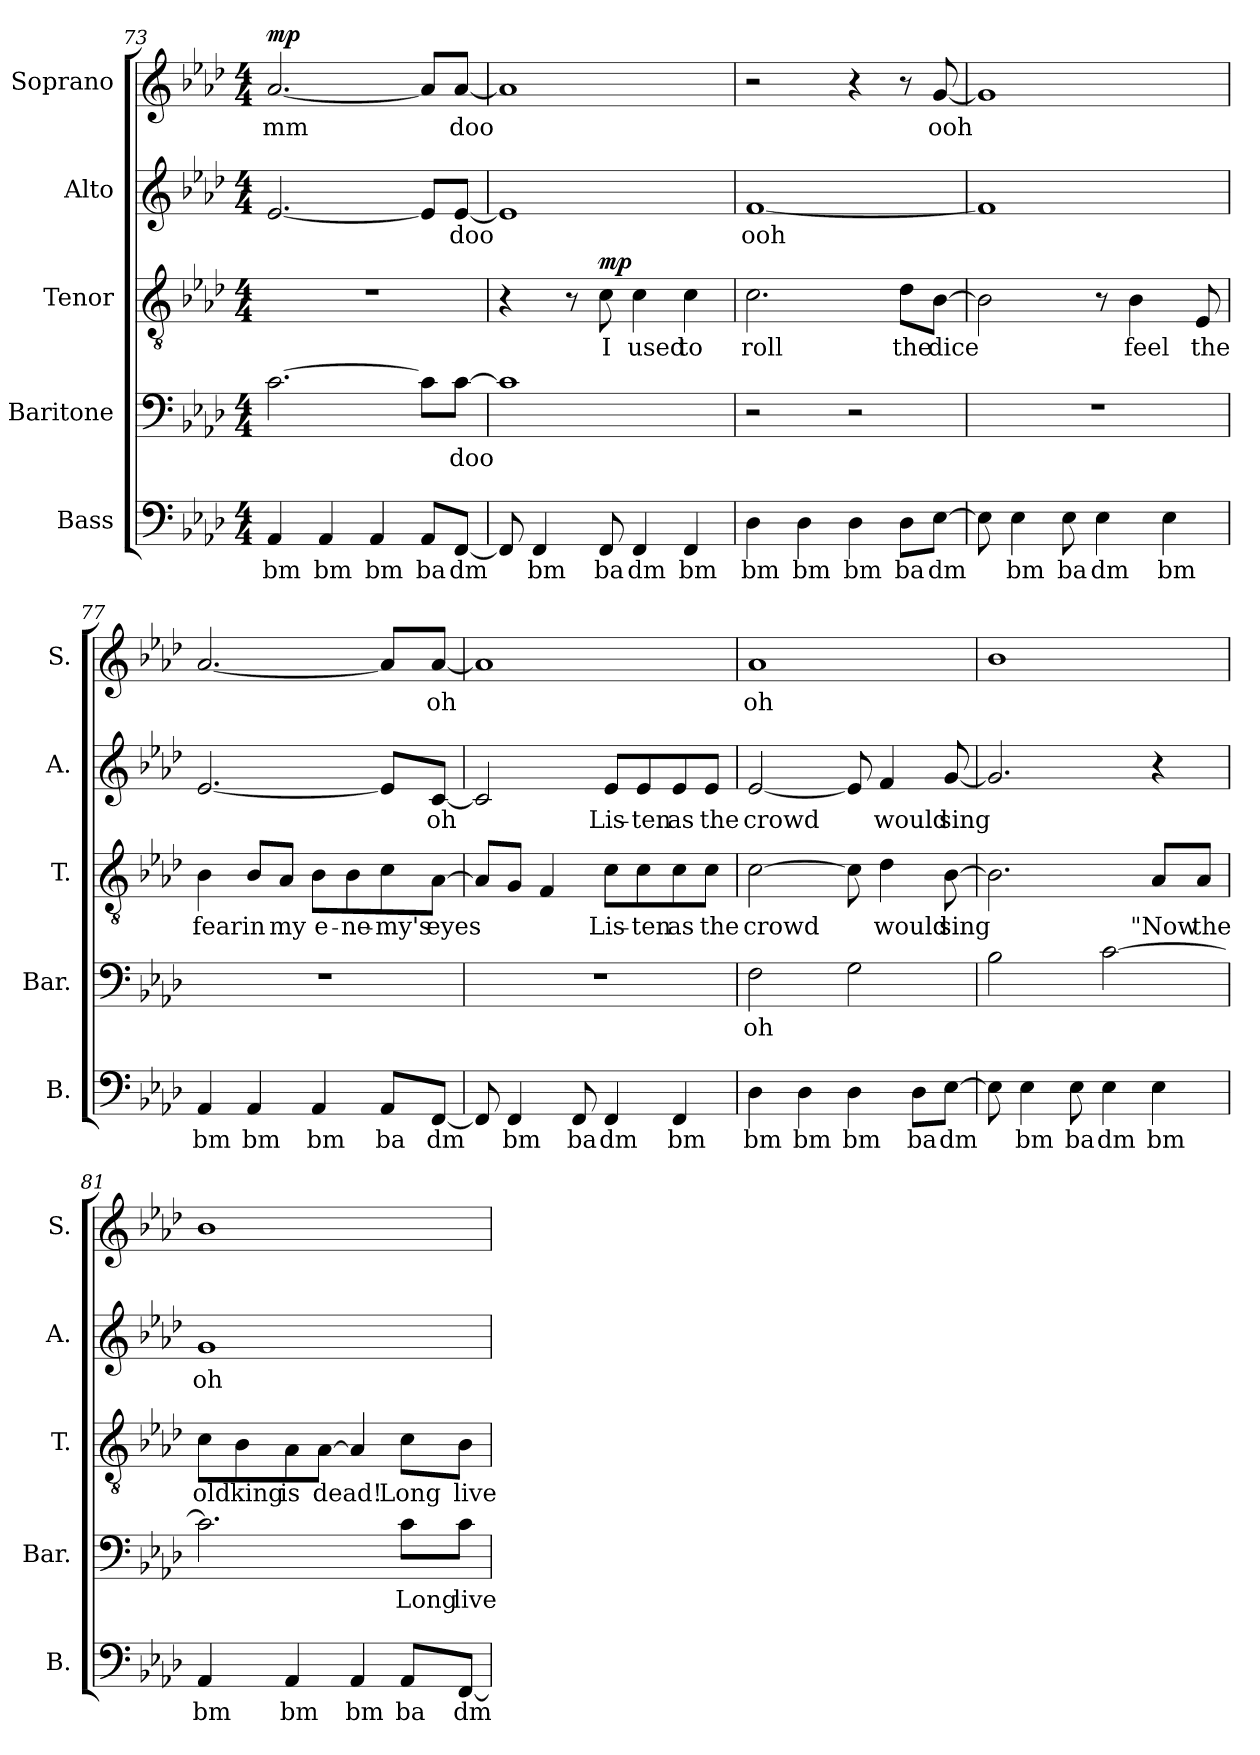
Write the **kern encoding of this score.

**kern	**text	**kern	**text	**kern	**text	**dynam	**kern	**text	**kern	**text	**dynam
*part5	*part5	*part4	*part4	*part3	*part3	*part3	*part2	*part2	*part1	*part1	*part1
*staff5	*staff5	*staff4	*staff4	*staff3	*staff3	*staff3	*staff2	*staff2	*staff1	*staff1	*staff1
*I"Bass	*	*I"Baritone	*	*I"Tenor	*	*	*I"Alto	*	*I"Soprano	*	*
*I'B.	*	*I'Bar.	*	*I'T.	*	*	*I'A.	*	*I'S.	*	*
*clefF4	*	*clefF4	*	*clefGv2	*	*	*clefG2	*	*clefG2	*	*
*k[b-e-a-d-]	*	*k[b-e-a-d-]	*	*k[b-e-a-d-]	*	*	*k[b-e-a-d-]	*	*k[b-e-a-d-]	*	*
*M4/4	*	*M4/4	*	*M4/4	*	*	*M4/4	*	*M4/4	*	*
=73	=73	=73	=73	=73	=73	=73	=73	=73	=73	=73	=73
!	!LO:LY:b	!	!	!	!	!	!	!	!	!LO:LY:b	!LO:DY:a
4AA-/	bm	[2.c\	.	1r	.	.	[2.e-/	.	[2.a-/	mm	mp
!	!LO:LY:b	!	!	!	!	!	!	!	!	!	!
4AA-/	bm	.	.	.	.	.	.	.	.	.	.
!	!LO:LY:b	!	!	!	!	!	!	!	!	!	!
4AA-/	bm	.	.	.	.	.	.	.	.	.	.
!	!LO:LY:b	!	!	!	!	!	!	!	!	!	!
8AA-/L	ba	8c\L]	.	.	.	.	8e-/L]	.	8a-/L]	.	.
!	!LO:LY:b	!	!LO:LY:b	!	!	!	!	!LO:LY:b	!	!LO:LY:b	!
[8FF/J	dm	[8c\J	doo	.	.	.	[8e-/J	doo	[8a-/J	doo	.
=74	=74	=74	=74	=74	=74	=74	=74	=74	=74	=74	=74
8FF/]	.	1c]	.	4r	.	.	1e-]	.	1a-]	.	.
!	!LO:LY:b	!	!	!	!	!	!	!	!	!	!
4FF/	bm	.	.	.	.	.	.	.	.	.	.
.	.	.	.	8r	.	.	.	.	.	.	.
!	!LO:LY:b	!	!	!	!LO:LY:b	!LO:DY:a	!	!	!	!	!
8FF/	ba	.	.	8c\	I	mp	.	.	.	.	.
!	!LO:LY:b	!	!	!	!LO:LY:b	!	!	!	!	!	!
4FF/	dm	.	.	4c\	used	.	.	.	.	.	.
!	!LO:LY:b	!	!	!	!LO:LY:b	!	!	!	!	!	!
4FF/	bm	.	.	4c\	to	.	.	.	.	.	.
=75	=75	=75	=75	=75	=75	=75	=75	=75	=75	=75	=75
!	!LO:LY:b	!	!	!	!LO:LY:b	!	!	!LO:LY:b	!	!	!
4D-\	bm	2r	.	2.c\	roll	.	[1f	ooh	2r	.	.
!	!LO:LY:b	!	!	!	!	!	!	!	!	!	!
4D-\	bm	.	.	.	.	.	.	.	.	.	.
!	!LO:LY:b	!	!	!	!	!	!	!	!	!	!
4D-\	bm	2r	.	.	.	.	.	.	4r	.	.
!	!LO:LY:b	!	!	!	!LO:LY:b	!	!	!	!	!	!
8D-\L	ba	.	.	8d-\L	the	.	.	.	8r	.	.
!	!LO:LY:b	!	!	!	!LO:LY:b	!	!	!	!	!LO:LY:b	!
[8E-\J	dm	.	.	[8B-\J	dice	.	.	.	[8g/	ooh	.
=76	=76	=76	=76	=76	=76	=76	=76	=76	=76	=76	=76
8E-\]	.	1r	.	2B-\]	.	.	1f]	.	1g]	.	.
!	!LO:LY:b	!	!	!	!	!	!	!	!	!	!
4E-\	bm	.	.	.	.	.	.	.	.	.	.
!	!LO:LY:b	!	!	!	!	!	!	!	!	!	!
8E-\	ba	.	.	.	.	.	.	.	.	.	.
!	!LO:LY:b	!	!	!	!	!	!	!	!	!	!
4E-\	dm	.	.	8r	.	.	.	.	.	.	.
!	!	!	!	!	!LO:LY:b	!	!	!	!	!	!
.	.	.	.	4B-\	feel	.	.	.	.	.	.
!	!LO:LY:b	!	!	!	!	!	!	!	!	!	!
4E-\	bm	.	.	.	.	.	.	.	.	.	.
!	!	!	!	!	!LO:LY:b	!	!	!	!	!	!
.	.	.	.	8E-/	the	.	.	.	.	.	.
!!LO:LB:g=z
=77	=77	=77	=77	=77	=77	=77	=77	=77	=77	=77	=77
!	!LO:LY:b	!	!	!	!LO:LY:b	!	!	!	!	!	!
4AA-/	bm	1r	.	4B-\	fear	.	[2.e-/	.	[2.a-/	.	.
!	!LO:LY:b	!	!	!	!LO:LY:b	!	!	!	!	!	!
4AA-/	bm	.	.	8B-/L	in	.	.	.	.	.	.
!	!	!	!	!	!LO:LY:b	!	!	!	!	!	!
.	.	.	.	8A-/J	my	.	.	.	.	.	.
!	!LO:LY:b	!	!	!	!LO:LY:b	!	!	!	!	!	!
4AA-/	bm	.	.	8B-\L	e-	.	.	.	.	.	.
!	!	!	!	!	!LO:LY:b	!	!	!	!	!	!
.	.	.	.	8B-\	-ne-	.	.	.	.	.	.
!	!LO:LY:b	!	!	!	!LO:LY:b	!	!	!	!	!	!
8AA-/L	ba	.	.	8c\	-my's	.	8e-/L]	.	8a-/L]	.	.
!	!LO:LY:b	!	!	!	!LO:LY:b	!	!	!LO:LY:b	!	!LO:LY:b	!
[8FF/J	dm	.	.	[8A-\J	eyes	.	[8c/J	oh	[8a-/J	oh	.
=78	=78	=78	=78	=78	=78	=78	=78	=78	=78	=78	=78
8FF/]	.	1r	.	8A-/L]	.	.	2c/]	.	1a-]	.	.
!	!LO:LY:b	!	!	!	!	!	!	!	!	!	!
4FF/	bm	.	.	8G/J	.	.	.	.	.	.	.
.	.	.	.	4F/	.	.	.	.	.	.	.
!	!LO:LY:b	!	!	!	!	!	!	!	!	!	!
8FF/	ba	.	.	.	.	.	.	.	.	.	.
!	!LO:LY:b	!	!	!	!LO:LY:b	!	!	!LO:LY:b	!	!	!
4FF/	dm	.	.	8c\L	Lis-	.	8e-/L	Lis-	.	.	.
!	!	!	!	!	!LO:LY:b	!	!	!LO:LY:b	!	!	!
.	.	.	.	8c\	-ten	.	8e-/	-ten	.	.	.
!	!LO:LY:b	!	!	!	!LO:LY:b	!	!	!LO:LY:b	!	!	!
4FF/	bm	.	.	8c\	as	.	8e-/	as	.	.	.
!	!	!	!	!	!LO:LY:b	!	!	!LO:LY:b	!	!	!
.	.	.	.	8c\J	the	.	8e-/J	the	.	.	.
=79	=79	=79	=79	=79	=79	=79	=79	=79	=79	=79	=79
!	!LO:LY:b	!	!LO:LY:b	!	!LO:LY:b	!	!	!LO:LY:b	!	!LO:LY:b	!
4D-\	bm	2F\	oh	[2c\	crowd	.	[2e-/	crowd	1a-	oh	.
!	!LO:LY:b	!	!	!	!	!	!	!	!	!	!
4D-\	bm	.	.	.	.	.	.	.	.	.	.
!	!LO:LY:b	!	!	!	!	!	!	!	!	!	!
4D-\	bm	2G\	.	8c\]	.	.	8e-/]	.	.	.	.
!	!	!	!	!	!LO:LY:b	!	!	!LO:LY:b	!	!	!
.	.	.	.	4d-\	would	.	4f/	would	.	.	.
!	!LO:LY:b	!	!	!	!	!	!	!	!	!	!
8D-\L	ba	.	.	.	.	.	.	.	.	.	.
!	!LO:LY:b	!	!	!	!LO:LY:b	!	!	!LO:LY:b	!	!	!
[8E-\J	dm	.	.	[8B-\	sing	.	[8g/	sing	.	.	.
=80	=80	=80	=80	=80	=80	=80	=80	=80	=80	=80	=80
8E-\]	.	2B-\	.	2.B-\]	.	.	2.g/]	.	1b-	.	.
!	!LO:LY:b	!	!	!	!	!	!	!	!	!	!
4E-\	bm	.	.	.	.	.	.	.	.	.	.
!	!LO:LY:b	!	!	!	!	!	!	!	!	!	!
8E-\	ba	.	.	.	.	.	.	.	.	.	.
!	!LO:LY:b	!	!	!	!	!	!	!	!	!	!
4E-\	dm	[2c\	.	.	.	.	.	.	.	.	.
!	!LO:LY:b	!	!	!	!LO:LY:b	!	!	!	!	!	!
4E-\	bm	.	.	8A-/L	"Now	.	4r	.	.	.	.
!	!	!	!	!	!LO:LY:b	!	!	!	!	!	!
.	.	.	.	8A-/J	the	.	.	.	.	.	.
=81	=81	=81	=81	=81	=81	=81	=81	=81	=81	=81	=81
!	!LO:LY:b	!	!	!	!LO:LY:b	!	!	!LO:LY:b	!	!	!
4AA-/	bm	2.c\]	.	8c\L	old	.	1g	oh	1b-	.	.
!	!	!	!	!	!LO:LY:b	!	!	!	!	!	!
.	.	.	.	8B-\	king	.	.	.	.	.	.
!	!LO:LY:b	!	!	!	!LO:LY:b	!	!	!	!	!	!
4AA-/	bm	.	.	8A-\	is	.	.	.	.	.	.
!	!	!	!	!	!LO:LY:b	!	!	!	!	!	!
.	.	.	.	[8A-\J	dead!	.	.	.	.	.	.
!	!LO:LY:b	!	!	!	!	!	!	!	!	!	!
4AA-/	bm	.	.	4A-/]	.	.	.	.	.	.	.
!	!LO:LY:b	!	!LO:LY:b	!	!LO:LY:b	!	!	!	!	!	!
8AA-/L	ba	8c\L	Long	8c\L	Long	.	.	.	.	.	.
!	!LO:LY:b	!	!LO:LY:b	!	!LO:LY:b	!	!	!	!	!	!
[8FF/J	dm	8c\J	live	8B-\J	live	.	.	.	.	.	.
=	=	=	=	=	=	=	=	=	=	=	=
*-	*-	*-	*-	*-	*-	*-	*-	*-	*-	*-	*-
